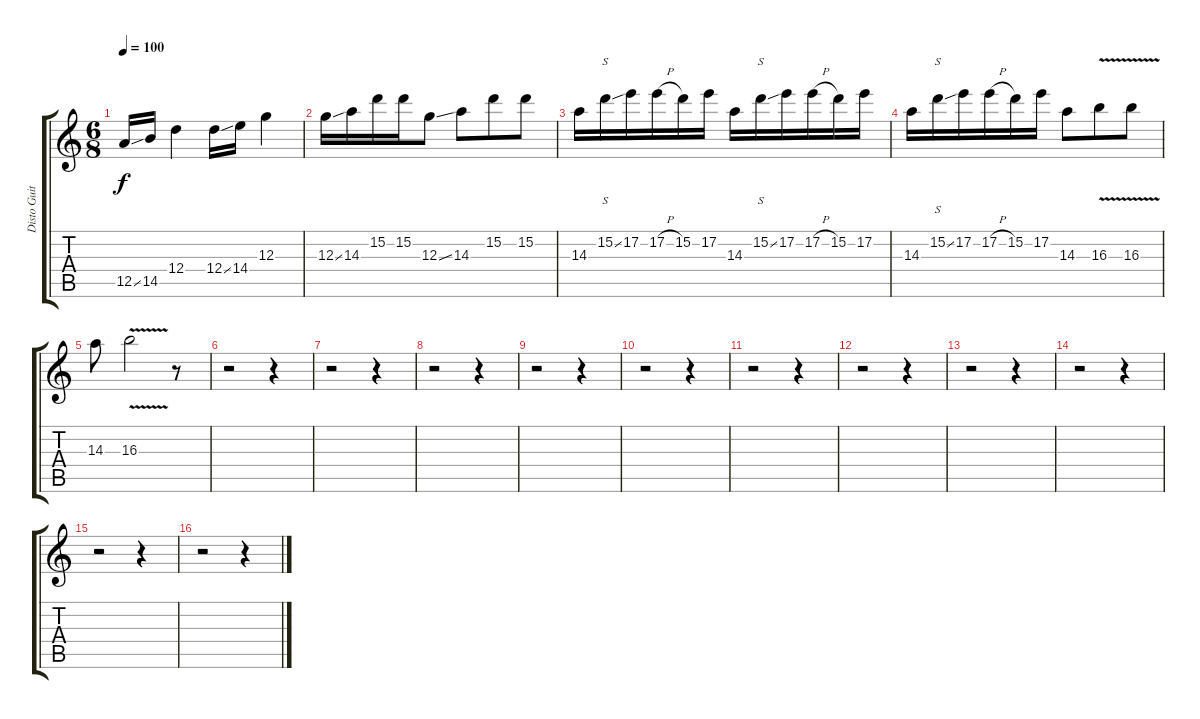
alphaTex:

\track ("Disto Guit" "Disto Guit") {instrument distortionguitar}
\staff {score tabs}
\tuning (E4 B3 G3 D3 A2 E2) {hide}
\ts (6 8)
\tempo 100
\clef g2
\ks c
12.5{ss}.16{dy f} 14.5.16 12.4.4 12.4{ss}.16 14.4.16 12.3.4 |
12.3{ss}.16 14.3.16 15.2.16 15.2.16 12.3{ss}.8 14.3.8 15.2.8 15.2.8 |
14.3.16 15.2{ss}.16{s} 17.2.16 17.2{h}.16 15.2.16 17.2.16 14.3.16 15.2{ss}.16{s} 17.2.16 17.2{h}.16 15.2.16 17.2.16 |
14.3.16 15.2{ss}.16{s} 17.2.16 17.2{h}.16 15.2.16 17.2.16 14.3.8 16.3{v}.8 16.3{v}.8 |
14.3.8 16.3{v}.2 r.8 |
r.2 r.4 |
r.2 r.4 |
r.2 r.4 |
r.2 r.4 |
r.2 r.4 |
r.2 r.4 |
r.2 r.4 |
r.2 r.4 |
r.2 r.4 |
r.2 r.4 |
r.2 r.4
